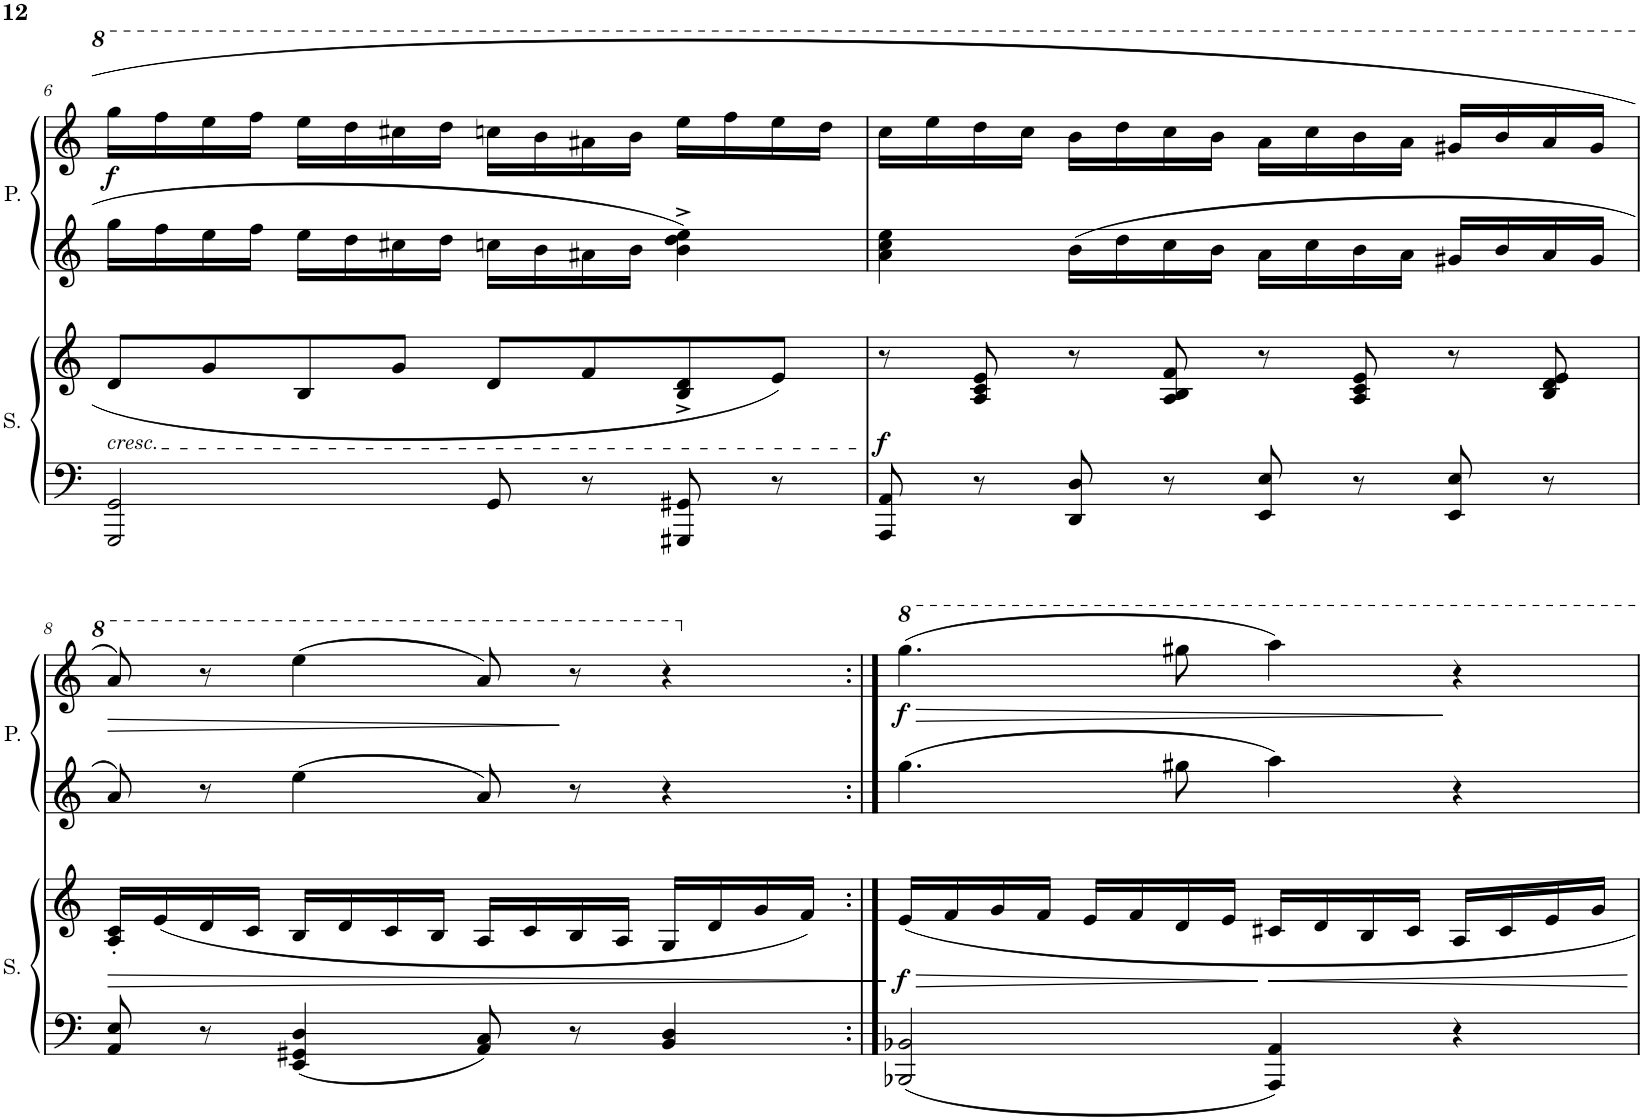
**kern	**kern	**dynam	**kern	**kern	**dynam
*part2	*part2	*part2	*part1	*part1	*part1
*staff4	*staff3	*staff3/4	*staff2	*staff1	*staff1/2
*I"Secondo	*	*	*I"Primo	*	*
*I'S.	*	*	*I'P.	*	*
!!LO:PB:g=z
*clefF4	*clefG2	*	*clefG2	*clefG2	*
*k[]	*k[]	*	*k[]	*k[]	*
*M4/4	*M4/4	*	*M4/4	*M4/4	*
*met(c)	*met(c)	*	*met(c)	*met(c)	*
=6	=6	=6	=6	=6	=6
!	!LO:TX:b:i:t=cresc.	!	!	!	!
!	!	!	!	!	!LO:DY:b
2GGG/ 2GG/	8d/L	.	16gg\LL	16ggg\LL	f
.	.	.	16ff\	16fff\	.
.	8g/	.	16ee\	16eee\	.
.	.	.	16ff\JJ	16fff\JJ	.
.	8B/	.	16ee\LL	16eee\LL	.
.	.	.	16dd\	16ddd\	.
.	8g/J	.	16cc#X\	16ccc#X\	.
.	.	.	16dd\JJ	16ddd\JJ	.
8GG/	8d/L	.	16ccn\LL	16cccn\LL	.
.	.	.	16b\	16bb\	.
8r	8f/	.	16a#X\	16aa#X\	.
.	.	.	16b\JJ	16bb\JJ	.
8GGG#X/ 8GG#X/	8B/^ 8d/^	.	4b\^ 4dd\^ 4ee\^	16eee\LL	.
.	.	.	.	16fff\	.
8r	8e/J	.	.	16eee\	.
.	.	.	.	16ddd\JJ	.
=7	=7	=7	=7	=7	=7
!	!	!LO:DY:b	!	!	!
8AAA/ 8AA/	8r	f	4a\ 4cc\ 4ee\	16ccc\LL	.
.	.	.	.	16eee\	.
8r	8A/ 8c/ 8e/	.	.	16ddd\	.
.	.	.	.	16ccc\JJ	.
8DD/ 8D/	8r	.	16b\LL	16bb\LL	.
.	.	.	16dd\	16ddd\	.
8r	8A/ 8B/ 8f/	.	16cc\	16ccc\	.
.	.	.	16b\JJ	16bb\JJ	.
8EE/ 8E/	8r	.	16a\LL	16aa\LL	.
.	.	.	16cc\	16ccc\	.
8r	8A/ 8c/ 8e/	.	16b\	16bb\	.
.	.	.	16a\JJ	16aa\JJ	.
8EE/ 8E/	8r	.	16g#X/LL	16gg#X/LL	.
.	.	.	16b/	16bb/	.
8r	8B/ 8d/ 8e/	.	16a/	16aa/	.
.	.	.	16g#/JJ	16gg#/JJ	.
!!LO:LB:g=z
=8	=8	=8	=8	=8	=8
!	!	!LO:HP:b	!	!	!LO:HP:b
8AA/ 8E/	16A/' 16c/'LL	>	8a/	8aa/	>
.	(16e/	.	.	.	.
8r	16d/	.	8r	8r	.
.	16c/JJ	.	.	.	.
4EE/ 4GG#X/ 4D/	16B/LL	.	4ee\	(4eee\	.
.	16d/	.	.	.	.
.	16c/	.	.	.	.
.	16B/JJ	.	.	.	.
8AA/ 8C/	16A/LL	.	8a/	8aa/)	.
.	16c/	.	.	.	.
8r	16B/	.	8r	8r	]
.	16A/JJ	.	.	.	.
4BB/ 4D/	16G/LL	.	4r	4r	.
.	16d/	.	.	.	.
.	16g/	.	.	.	.
.	16f/JJ)	.	.	.	.
.	.	]	.	.	.
=9:|!	=9:|!	=9:|!	=9:|!	=9:|!	=9:|!
!	!	!LO:HP:b	!	!	!LO:HP:b
!	!	!LO:DY:n=1:b	!	!	!LO:DY:n=1:b
2BBB-X/ 2BB-X/	16e/LL	> f	4.gg\	(4.ggg\	> f
.	16f/	.	.	.	.
.	16g/	.	.	.	.
.	16f/JJ	.	.	.	.
.	16e/LL	.	.	.	.
.	16f/	.	.	.	.
.	16d/	.	8gg#X\	8ggg#X\	.
.	16e/JJ	.	.	.	.
!	!	!LO:HP:n=1:b	!	!	!
4AAA/ 4AA/	16c#X/LL	] <	4aa\	4aaa\)	.
.	16d/	.	.	.	.
.	16B/	.	.	.	.
.	16c#/JJ	.	.	.	.
4r	16A/LL	.	4r	4r	]
.	16c#/	.	.	.	.
.	16e/	.	.	.	.
.	16g/JJ	.	.	.	.
.	.	[	.	.	.
=	=	=	=	=	=
*-	*-	*-	*-	*-	*-
